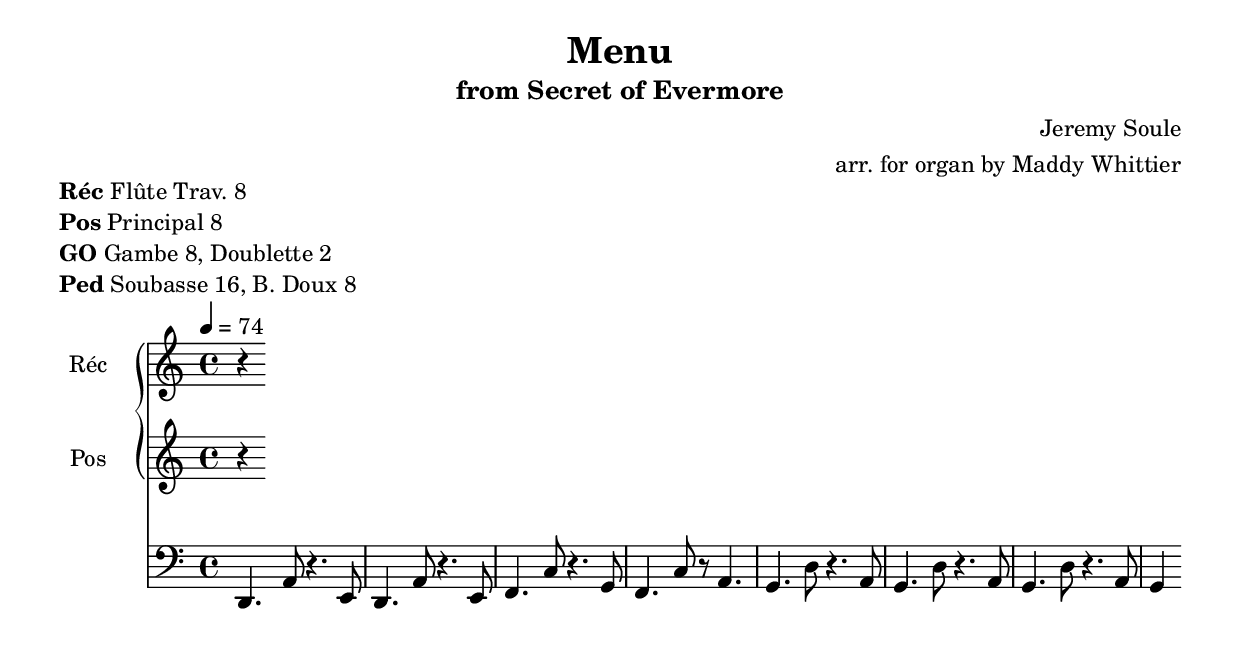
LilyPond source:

\version "2.23.13"
\include "english.ly"

\header {
  title = "Menu"
  subtitle = "from Secret of Evermore"
  composer = "Jeremy Soule"
  arranger = "arr. for organ by Maddy Whittier"
}

\score {
  \header {
    piece = \markup {
      \column {
        \line { \bold Réc Flûte Trav. 8 }
        \line { \bold Pos Principal 8 }
        \line { \bold GO Gambe 8, Doublette 2 }
        \line { \bold Ped Soubasse 16, B. Doux 8 }
      }
    }
  }
  <<
    \new PianoStaff <<
      \new Staff
      \with { instrumentName = "Réc" }
      \relative {
        \tempo 4 = 74
        \time 4/4
        \key c \major

        r
      }

      % melody
      \new Staff
      \with { instrumentName = "Pos" }
      \relative {
        \time 4/4
        \key c \major

        r
      }
    >>

    % pedal
    \new Staff \relative {
      \time 4/4
      \key c \major
      \clef bass

      d,4. a'8 r4. e8
      d4. a'8 r4. e8
      f4. c'8 r4. g8
      f4. c'8 r8 a4.
      g4. d'8 r4. a8
      g4. d'8 r4. a8
      g4. d'8 r4. a8
      g4
    }
  >>
}
